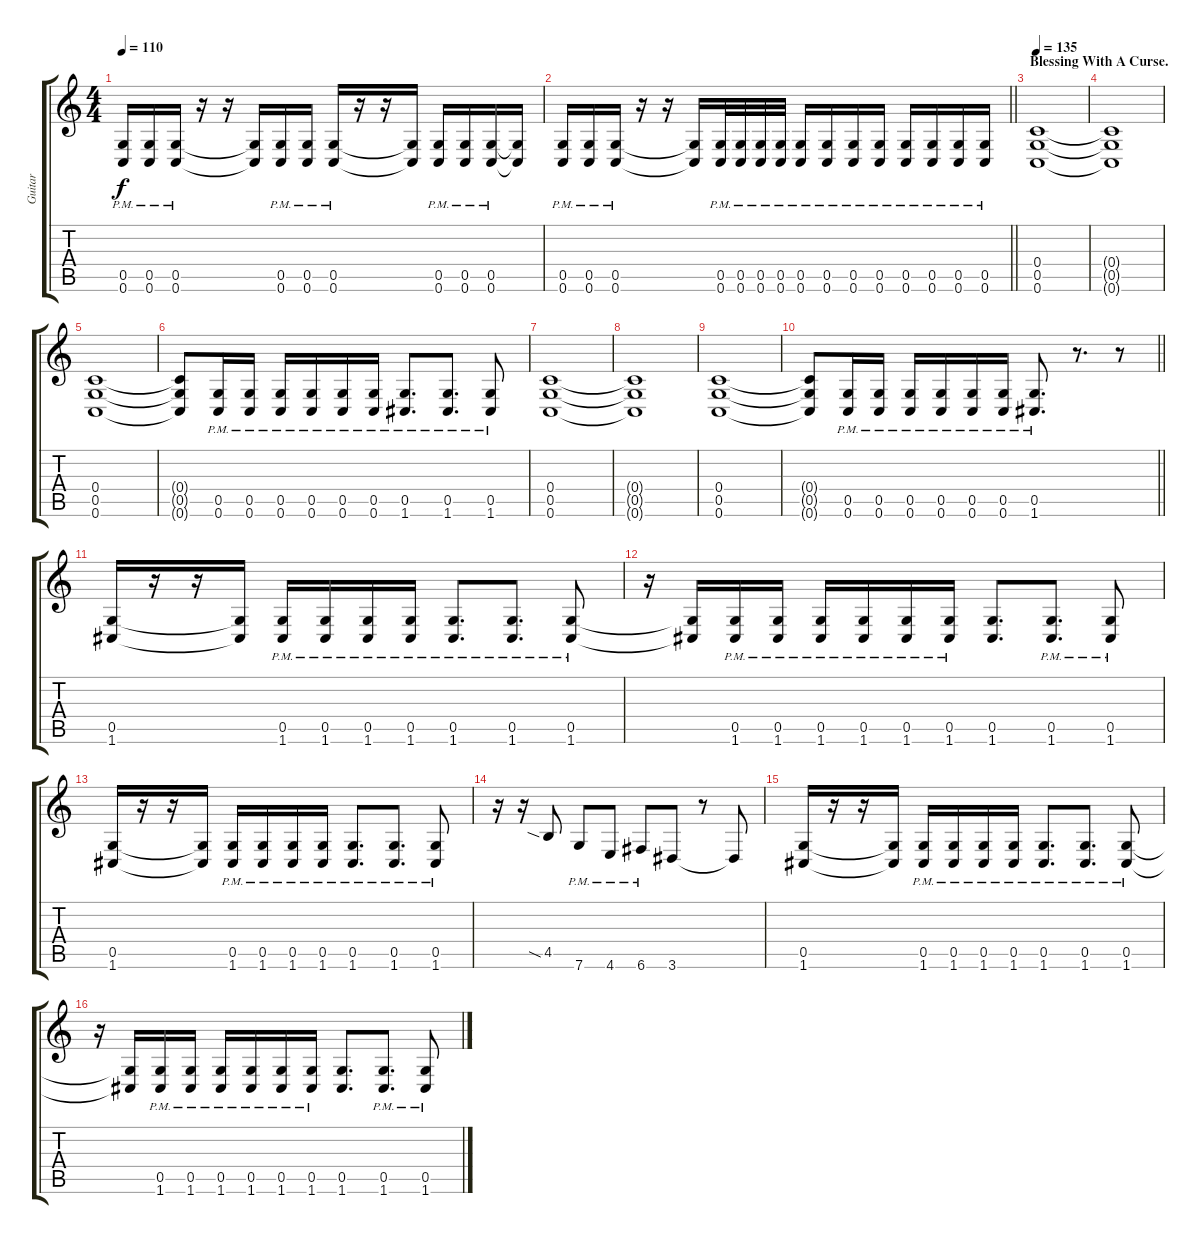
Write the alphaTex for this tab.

\track ("Guitar" "Guitar") {instrument distortionguitar}
\staff {score tabs}
\tuning (D4 A3 F3 C3 G2 C2) {hide}
\ts (4 4)
\tempo 110
\clef g2
\ks c
(0.5{pm} 0.6{pm}).16{dy f} (0.5{pm} 0.6{pm}).16 (0.5{pm} 0.6{pm}).16 r.16 r.16 (0.5{t} 0.6{t}).16 (0.5{pm} 0.6{pm}).16 (0.5{pm} 0.6{pm}).16 (0.5{pm} 0.6{pm}).16 r.16 r.16 (0.5{t} 0.6{t}).16 (0.5{pm} 0.6{pm}).16 (0.5{pm} 0.6{pm}).16 (0.5{pm} 0.6{pm}).16 (0.5{t} 0.6{t}).16 |
\barLineRight lightlight
(0.5{pm} 0.6{pm}).16 (0.5{pm} 0.6{pm}).16 (0.5{pm} 0.6{pm}).16 r.16 r.16 (0.5{t} 0.6{t}).16 (0.5{pm} 0.6{pm}).32 (0.5{pm} 0.6{pm}).32 (0.5{pm} 0.6{pm}).32 (0.5{pm} 0.6{pm}).32 (0.5{pm} 0.6{pm}).16 (0.5{pm} 0.6{pm}).16 (0.5{pm} 0.6{pm}).16 (0.5{pm} 0.6{pm}).16 (0.5{pm} 0.6{pm}).16 (0.5{pm} 0.6{pm}).16 (0.5{pm} 0.6{pm}).16 (0.5{pm} 0.6{pm}).16 |
\section ("" "Blessing With A Curse.")
\tempo 135
(0.4 0.5 0.6).1 |
(0.4{t} 0.5{t} 0.6{t}).1 |
(0.4 0.5 0.6).1 |
(0.4{t} 0.5{t} 0.6{t}).8 (0.5{pm} 0.6{pm}).16 (0.5{pm} 0.6{pm}).16 (0.5{pm} 0.6{pm}).16 (0.5{pm} 0.6{pm}).16 (0.5{pm} 0.6{pm}).16 (0.5{pm} 0.6{pm}).16 (0.5{pm} 1.6{pm}).8{d} (0.5{pm} 1.6{pm}).8{d} (0.5{pm} 1.6{pm}).8 |
(0.4 0.5 0.6).1 |
(0.4{t} 0.5{t} 0.6{t}).1 |
(0.4 0.5 0.6).1 |
\barLineRight lightlight
(0.4{t} 0.5{t} 0.6{t}).8 (0.5{pm} 0.6{pm}).16 (0.5{pm} 0.6{pm}).16 (0.5{pm} 0.6{pm}).16 (0.5{pm} 0.6{pm}).16 (0.5{pm} 0.6{pm}).16 (0.5{pm} 0.6{pm}).16 (0.5{pm} 1.6{pm}).8{d} r.8{d} r.8 |
\section ("" "")
(0.5 1.6).16 r.16 r.16 (0.5{t} 1.6{t}).16 (0.5{pm} 1.6{pm}).16 (0.5{pm} 1.6{pm}).16 (0.5{pm} 1.6{pm}).16 (0.5{pm} 1.6{pm}).16 (0.5{pm} 1.6{pm}).8{d} (0.5{pm} 1.6{pm}).8{d} (0.5{pm} 1.6{pm}).8 |
r.16 (0.5{t} 1.6{t}).16 (0.5{pm} 1.6{pm}).16 (0.5{pm} 1.6{pm}).16 (0.5{pm} 1.6{pm}).16 (0.5{pm} 1.6{pm}).16 (0.5{pm} 1.6{pm}).16 (0.5{pm} 1.6{pm}).16 (0.5 1.6).8{d} (0.5{pm} 1.6{pm}).8{d} (0.5{pm} 1.6{pm}).8 |
(0.5 1.6).16 r.16 r.16 (0.5{t} 1.6{t}).16 (0.5{pm} 1.6{pm}).16 (0.5{pm} 1.6{pm}).16 (0.5{pm} 1.6{pm}).16 (0.5{pm} 1.6{pm}).16 (0.5{pm} 1.6{pm}).8{d} (0.5{pm} 1.6{pm}).8{d} (0.5{pm} 1.6{pm}).8 |
r.16 r.16 4.5{sia}.8 7.6{pm}.8 4.6{pm}.8 6.6{pm}.8 3.6.8 r.8 3.6{t}.8 |
(0.5 1.6).16 r.16 r.16 (0.5{t} 1.6{t}).16 (0.5{pm} 1.6{pm}).16 (0.5{pm} 1.6{pm}).16 (0.5{pm} 1.6{pm}).16 (0.5{pm} 1.6{pm}).16 (0.5{pm} 1.6{pm}).8{d} (0.5{pm} 1.6{pm}).8{d} (0.5{pm} 1.6{pm}).8 |
r.16 (0.5{t} 1.6{t}).16 (0.5{pm} 1.6{pm}).16 (0.5{pm} 1.6{pm}).16 (0.5{pm} 1.6{pm}).16 (0.5{pm} 1.6{pm}).16 (0.5{pm} 1.6{pm}).16 (0.5{pm} 1.6{pm}).16 (0.5 1.6).8{d} (0.5{pm} 1.6{pm}).8{d} (0.5{pm} 1.6{pm}).8
